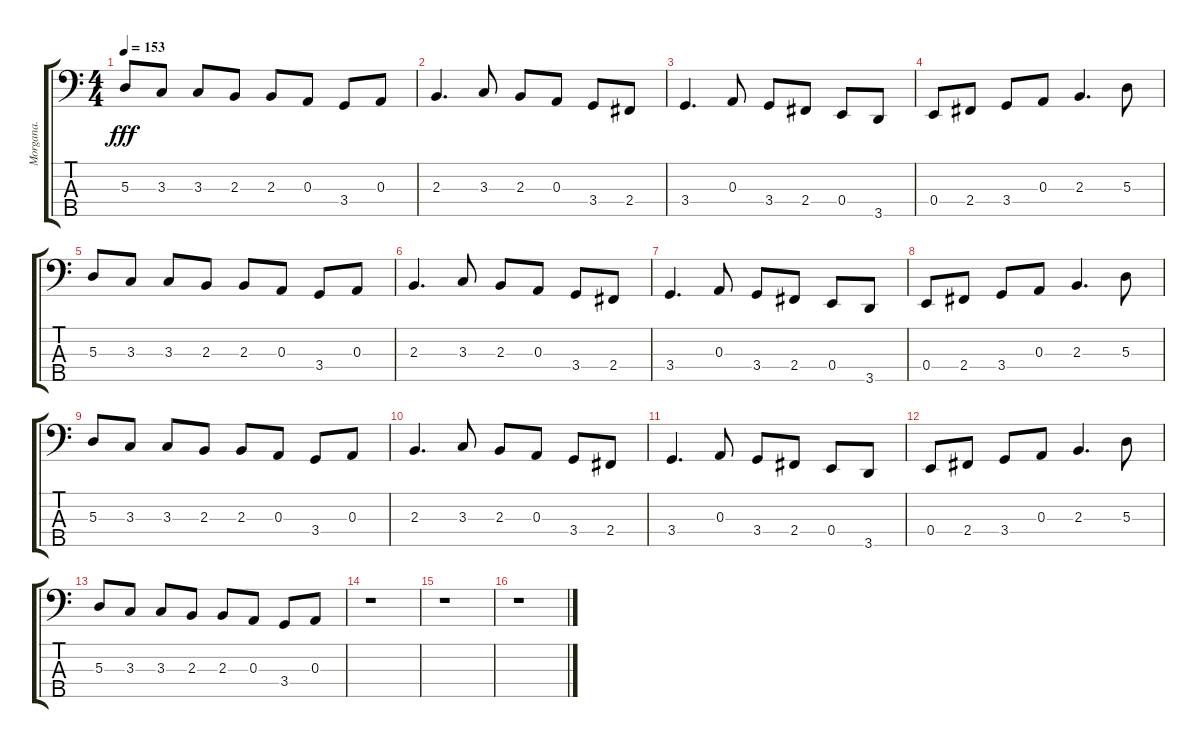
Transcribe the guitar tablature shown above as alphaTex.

\track ("Morgana." "Morgana.") {instrument electricbasspick}
\staff {score tabs}
\tuning (G2 D2 A1 E1 B0) {hide}
\ts (4 4)
\tempo 153
\clef f4
\ks c
5.3.8{dy fff} 3.3.8 3.3.8 2.3.8 2.3.8 0.3.8 3.4.8 0.3.8 |
2.3.4{d} 3.3.8 2.3.8 0.3.8 3.4.8 2.4.8 |
3.4.4{d} 0.3.8 3.4.8 2.4.8 0.4.8 3.5.8 |
0.4.8 2.4.8 3.4.8 0.3.8 2.3.4{d} 5.3.8 |
5.3.8 3.3.8 3.3.8 2.3.8 2.3.8 0.3.8 3.4.8 0.3.8 |
2.3.4{d} 3.3.8 2.3.8 0.3.8 3.4.8 2.4.8 |
3.4.4{d} 0.3.8 3.4.8 2.4.8 0.4.8 3.5.8 |
0.4.8 2.4.8 3.4.8 0.3.8 2.3.4{d} 5.3.8 |
5.3.8 3.3.8 3.3.8 2.3.8 2.3.8 0.3.8 3.4.8 0.3.8 |
2.3.4{d} 3.3.8 2.3.8 0.3.8 3.4.8 2.4.8 |
3.4.4{d} 0.3.8 3.4.8 2.4.8 0.4.8 3.5.8 |
0.4.8 2.4.8 3.4.8 0.3.8 2.3.4{d} 5.3.8 |
5.3.8 3.3.8 3.3.8 2.3.8 2.3.8 0.3.8 3.4.8 0.3.8 |
r.1 |
r.1 |
r.1
